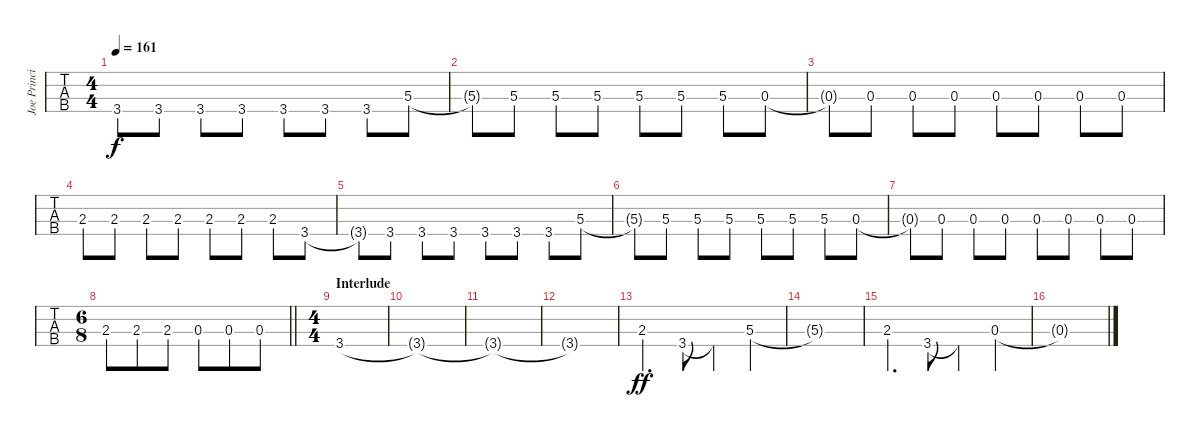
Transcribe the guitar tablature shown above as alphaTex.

\track ("Joe Principe - Bass" "Joe Princi") {instrument electricbassfinger}
\staff {tabs}
\tuning (Gb2 Db2 Ab1 Eb1) {hide}
\ts (4 4)
\tempo 161
\clef f4
\ks db
3.4{t}.8{dy f} 3.4.8 3.4.8 3.4.8 3.4.8 3.4.8 3.4.8 5.3.8 |
5.3{t}.8 5.3.8 5.3.8 5.3.8 5.3.8 5.3.8 5.3.8 0.3.8 |
0.3{t}.8 0.3.8 0.3.8 0.3.8 0.3.8 0.3.8 0.3.8 0.3.8 |
2.3.8 2.3.8 2.3.8 2.3.8 2.3.8 2.3.8 2.3.8 3.4.8 |
3.4{t}.8 3.4.8 3.4.8 3.4.8 3.4.8 3.4.8 3.4.8 5.3.8 |
5.3{t}.8 5.3.8 5.3.8 5.3.8 5.3.8 5.3.8 5.3.8 0.3.8 |
0.3{t}.8 0.3.8 0.3.8 0.3.8 0.3.8 0.3.8 0.3.8 0.3.8 |
\ts (6 8)
\barLineRight lightlight
2.3.8 2.3.8 2.3.8 0.3.8 0.3.8 0.3.8 |
\ts (4 4)
\section ("" "Interlude")
3.4.1 |
3.4{t}.1 |
3.4{t}.1 |
3.4{t}.1 |
2.3.4{d dy ff} 3.4.8 3.4{t}.4 5.3.4 |
5.3{t}.1 |
2.3.4{d} 3.4.8 3.4{t}.4 0.3.4 |
0.3{t}.1
